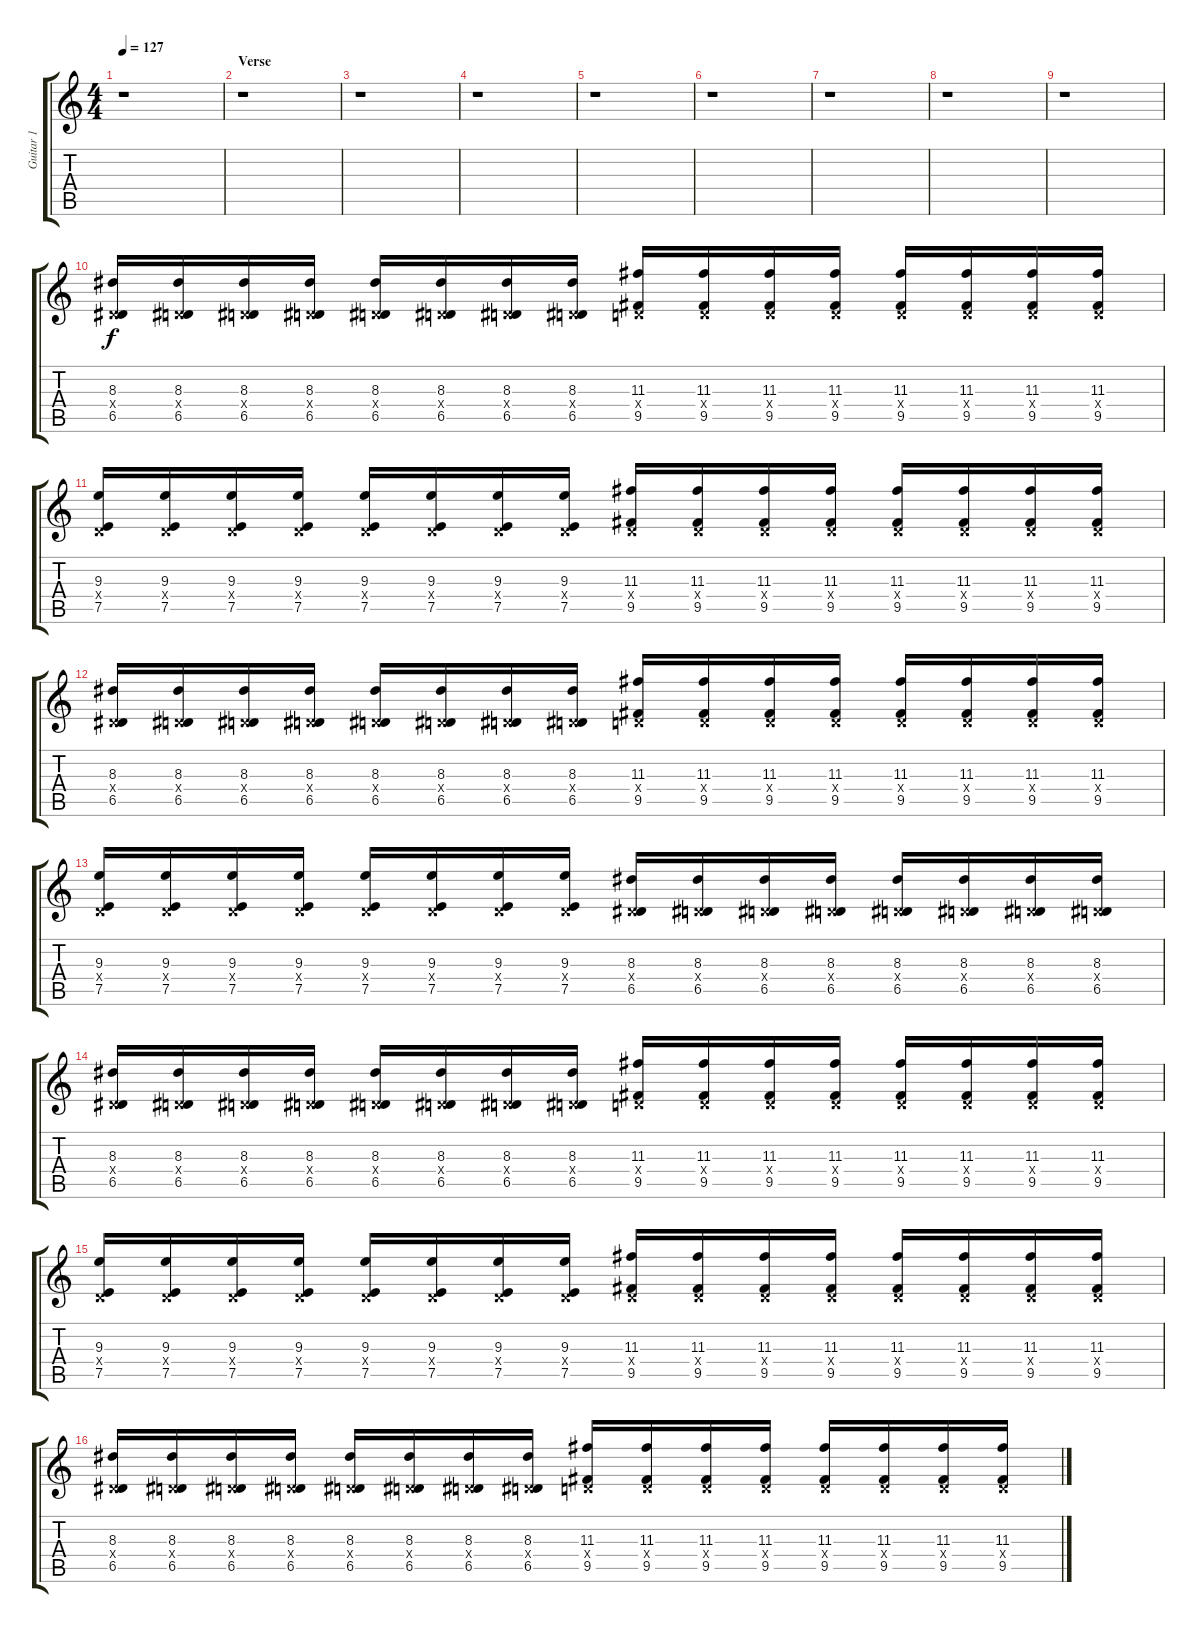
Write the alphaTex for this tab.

\track ("Guitar 1" "Guitar 1") {instrument electricguitarmuted}
\staff {score tabs}
\tuning (E4 B3 G3 D3 A2 E2) {hide}
\ts (4 4)
\tempo 127
\clef g2
\ks c
r.1{dy f} |
\section ("" "Verse")
r.1 |
r.1 |
r.1 |
r.1 |
r.1 |
r.1 |
r.1 |
r.1 |
(8.3 0.4{x} 6.5).16{volume 14 instrument distortionguitar} (8.3 0.4{x} 6.5).16 (8.3 0.4{x} 6.5).16 (8.3 0.4{x} 6.5).16 (8.3 0.4{x} 6.5).16 (8.3 0.4{x} 6.5).16 (8.3 0.4{x} 6.5).16 (8.3 0.4{x} 6.5).16 (11.3 0.4{x} 9.5).16 (11.3 0.4{x} 9.5).16 (11.3 0.4{x} 9.5).16 (11.3 0.4{x} 9.5).16 (11.3 0.4{x} 9.5).16 (11.3 0.4{x} 9.5).16 (11.3 0.4{x} 9.5).16 (11.3 0.4{x} 9.5).16 |
(9.3 0.4{x} 7.5).16{instrument distortionguitar} (9.3 0.4{x} 7.5).16 (9.3 0.4{x} 7.5).16 (9.3 0.4{x} 7.5).16 (9.3 0.4{x} 7.5).16 (9.3 0.4{x} 7.5).16 (9.3 0.4{x} 7.5).16 (9.3 0.4{x} 7.5).16 (11.3 0.4{x} 9.5).16 (11.3 0.4{x} 9.5).16 (11.3 0.4{x} 9.5).16 (11.3 0.4{x} 9.5).16 (11.3 0.4{x} 9.5).16 (11.3 0.4{x} 9.5).16 (11.3 0.4{x} 9.5).16 (11.3 0.4{x} 9.5).16 |
(8.3 0.4{x} 6.5).16{instrument distortionguitar} (8.3 0.4{x} 6.5).16 (8.3 0.4{x} 6.5).16 (8.3 0.4{x} 6.5).16 (8.3 0.4{x} 6.5).16 (8.3 0.4{x} 6.5).16 (8.3 0.4{x} 6.5).16 (8.3 0.4{x} 6.5).16 (11.3 0.4{x} 9.5).16 (11.3 0.4{x} 9.5).16 (11.3 0.4{x} 9.5).16 (11.3 0.4{x} 9.5).16 (11.3 0.4{x} 9.5).16 (11.3 0.4{x} 9.5).16 (11.3 0.4{x} 9.5).16 (11.3 0.4{x} 9.5).16 |
(9.3 0.4{x} 7.5).16{instrument distortionguitar} (9.3 0.4{x} 7.5).16 (9.3 0.4{x} 7.5).16 (9.3 0.4{x} 7.5).16 (9.3 0.4{x} 7.5).16 (9.3 0.4{x} 7.5).16 (9.3 0.4{x} 7.5).16 (9.3 0.4{x} 7.5).16 (8.3 0.4{x} 6.5).16 (8.3 0.4{x} 6.5).16 (8.3 0.4{x} 6.5).16 (8.3 0.4{x} 6.5).16 (8.3 0.4{x} 6.5).16 (8.3 0.4{x} 6.5).16 (8.3 0.4{x} 6.5).16 (8.3 0.4{x} 6.5).16 |
(8.3 0.4{x} 6.5).16{instrument distortionguitar} (8.3 0.4{x} 6.5).16 (8.3 0.4{x} 6.5).16 (8.3 0.4{x} 6.5).16 (8.3 0.4{x} 6.5).16 (8.3 0.4{x} 6.5).16 (8.3 0.4{x} 6.5).16 (8.3 0.4{x} 6.5).16 (11.3 0.4{x} 9.5).16 (11.3 0.4{x} 9.5).16 (11.3 0.4{x} 9.5).16 (11.3 0.4{x} 9.5).16 (11.3 0.4{x} 9.5).16 (11.3 0.4{x} 9.5).16 (11.3 0.4{x} 9.5).16 (11.3 0.4{x} 9.5).16 |
(9.3 0.4{x} 7.5).16{instrument distortionguitar} (9.3 0.4{x} 7.5).16 (9.3 0.4{x} 7.5).16 (9.3 0.4{x} 7.5).16 (9.3 0.4{x} 7.5).16 (9.3 0.4{x} 7.5).16 (9.3 0.4{x} 7.5).16 (9.3 0.4{x} 7.5).16 (11.3 0.4{x} 9.5).16 (11.3 0.4{x} 9.5).16 (11.3 0.4{x} 9.5).16 (11.3 0.4{x} 9.5).16 (11.3 0.4{x} 9.5).16 (11.3 0.4{x} 9.5).16 (11.3 0.4{x} 9.5).16 (11.3 0.4{x} 9.5).16 |
(8.3 0.4{x} 6.5).16{instrument distortionguitar} (8.3 0.4{x} 6.5).16 (8.3 0.4{x} 6.5).16 (8.3 0.4{x} 6.5).16 (8.3 0.4{x} 6.5).16 (8.3 0.4{x} 6.5).16 (8.3 0.4{x} 6.5).16 (8.3 0.4{x} 6.5).16 (11.3 0.4{x} 9.5).16 (11.3 0.4{x} 9.5).16 (11.3 0.4{x} 9.5).16 (11.3 0.4{x} 9.5).16 (11.3 0.4{x} 9.5).16 (11.3 0.4{x} 9.5).16 (11.3 0.4{x} 9.5).16 (11.3 0.4{x} 9.5).16
